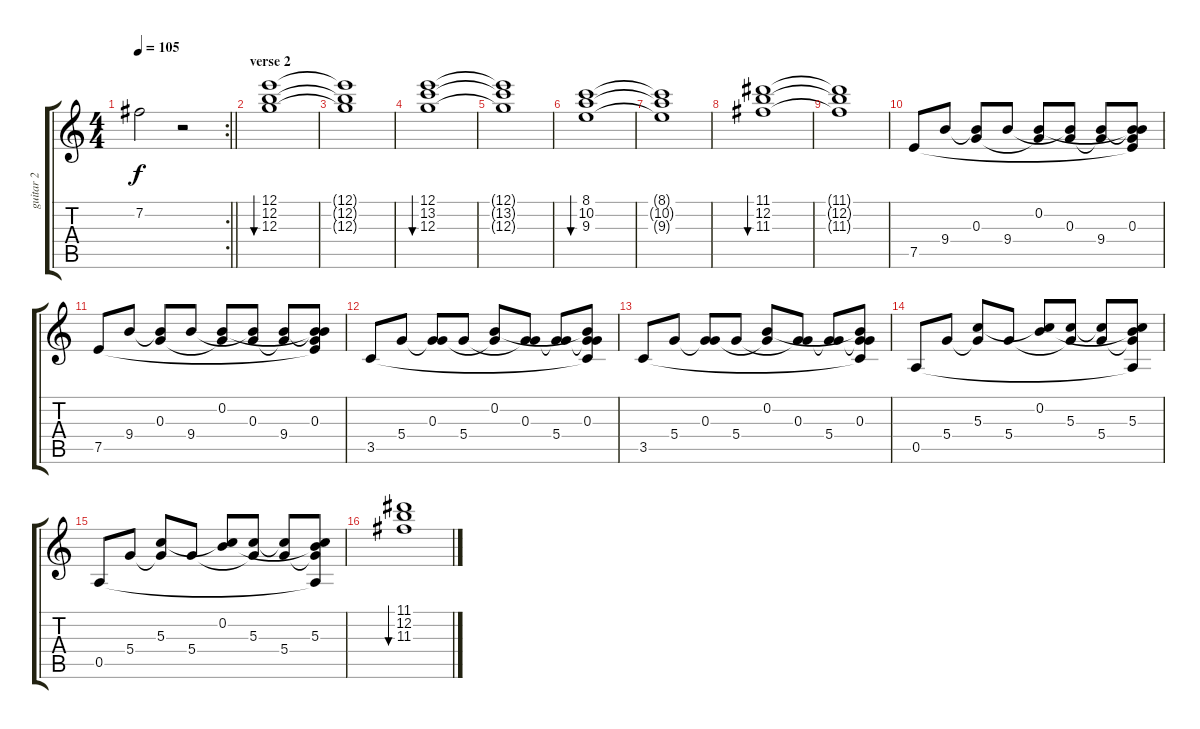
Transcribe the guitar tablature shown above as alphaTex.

\track ("guitar 2" "guitar 2") {instrument acousticguitarsteel}
\staff {score tabs}
\tuning (E4 B3 G3 D3 A2 E2) {hide}
\rc 2
\ts (4 4)
\tempo 105
\clef g2
\barLineRight lightlight
\ks c
7.2{t}.2{dy f} r.2 |
\section ("" "verse 2")
(12.1 12.2 12.3).1{bu 240} |
(12.1{t} 12.2{t} 12.3{t}).1 |
(12.1 13.2 12.3).1{bu 240} |
(12.1{t} 13.2{t} 12.3{t}).1 |
(8.1 10.2 9.3).1{bu 240} |
(8.1{t} 10.2{t} 9.3{t}).1 |
(11.1 12.2 11.3).1{bu 240} |
(11.1{t} 12.2{t} 11.3{t}).1 |
7.5.8 9.4.8 (0.3 9.4{t}).8 9.4.8 (0.2 0.3{t}).8 (0.3 9.4{t}).8 (0.3{t} 9.4).8 (0.2{t} 0.3 9.4{t} 7.5{t}).8 |
7.5.8 9.4.8 (0.3 9.4{t}).8 9.4.8 (0.2 0.3{t}).8 (0.3 9.4{t}).8 (0.3{t} 9.4).8 (0.2{t} 0.3 9.4{t} 7.5{t}).8 |
3.5.8 5.4.8 (0.3 5.4{t}).8 5.4.8 (0.2 0.3{t}).8 (0.3 5.4{t}).8 (0.3{t} 5.4).8 (0.2{t} 0.3 5.4{t} 3.5{t}).8 |
3.5.8 5.4.8 (0.3 5.4{t}).8 5.4.8 (0.2 0.3{t}).8 (0.3 5.4{t}).8 (0.3{t} 5.4).8 (0.2{t} 0.3 5.4{t} 3.5{t}).8 |
0.5.8 5.4.8 (5.3 5.4{t}).8 5.4.8 (0.2 5.3{t}).8 (5.3 5.4{t}).8 (5.3{t} 5.4).8 (0.2{t} 5.3 5.4{t} 0.5{t}).8 |
0.5.8 5.4.8 (5.3 5.4{t}).8 5.4.8 (0.2 5.3{t}).8 (5.3 5.4{t}).8 (5.3{t} 5.4).8 (0.2{t} 5.3 5.4{t} 0.5{t}).8 |
(11.1 12.2 11.3).1{bu 240}
